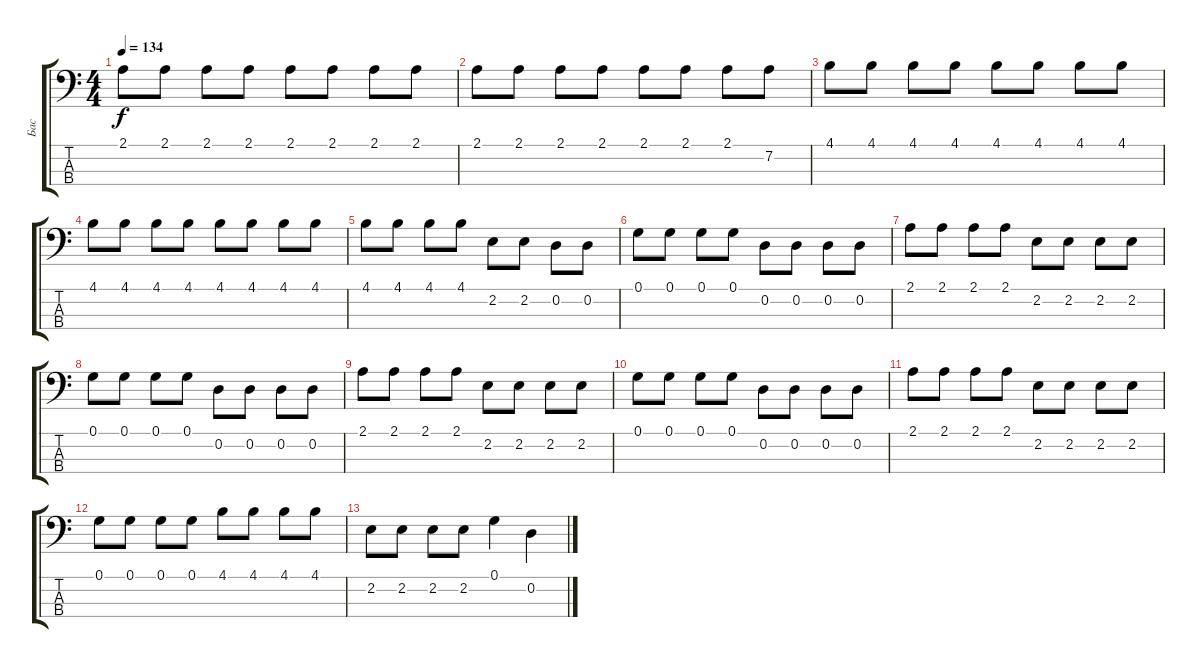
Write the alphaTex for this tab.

\track ("Бас" "Бас") {instrument electricbassfinger}
\staff {score tabs}
\tuning (G2 D2 A1 E1) {hide}
\ts (4 4)
\tempo 134
\clef f4
\ks c
2.1.8{dy f} 2.1.8 2.1.8 2.1.8 2.1.8 2.1.8 2.1.8 2.1.8 |
2.1.8 2.1.8 2.1.8 2.1.8 2.1.8 2.1.8 2.1.8 7.2.8 |
4.1.8 4.1.8 4.1.8 4.1.8 4.1.8 4.1.8 4.1.8 4.1.8 |
4.1.8 4.1.8 4.1.8 4.1.8 4.1.8 4.1.8 4.1.8 4.1.8 |
4.1.8 4.1.8 4.1.8 4.1.8 2.2.8 2.2.8 0.2.8 0.2.8 |
0.1.8 0.1.8 0.1.8 0.1.8 0.2.8 0.2.8 0.2.8 0.2.8 |
2.1.8 2.1.8 2.1.8 2.1.8 2.2.8 2.2.8 2.2.8 2.2.8 |
0.1.8 0.1.8 0.1.8 0.1.8 0.2.8 0.2.8 0.2.8 0.2.8 |
2.1.8 2.1.8 2.1.8 2.1.8 2.2.8 2.2.8 2.2.8 2.2.8 |
0.1.8 0.1.8 0.1.8 0.1.8 0.2.8 0.2.8 0.2.8 0.2.8 |
2.1.8 2.1.8 2.1.8 2.1.8 2.2.8 2.2.8 2.2.8 2.2.8 |
0.1.8 0.1.8 0.1.8 0.1.8 4.1.8 4.1.8 4.1.8 4.1.8 |
2.2.8 2.2.8 2.2.8 2.2.8 0.1.4 0.2.4
